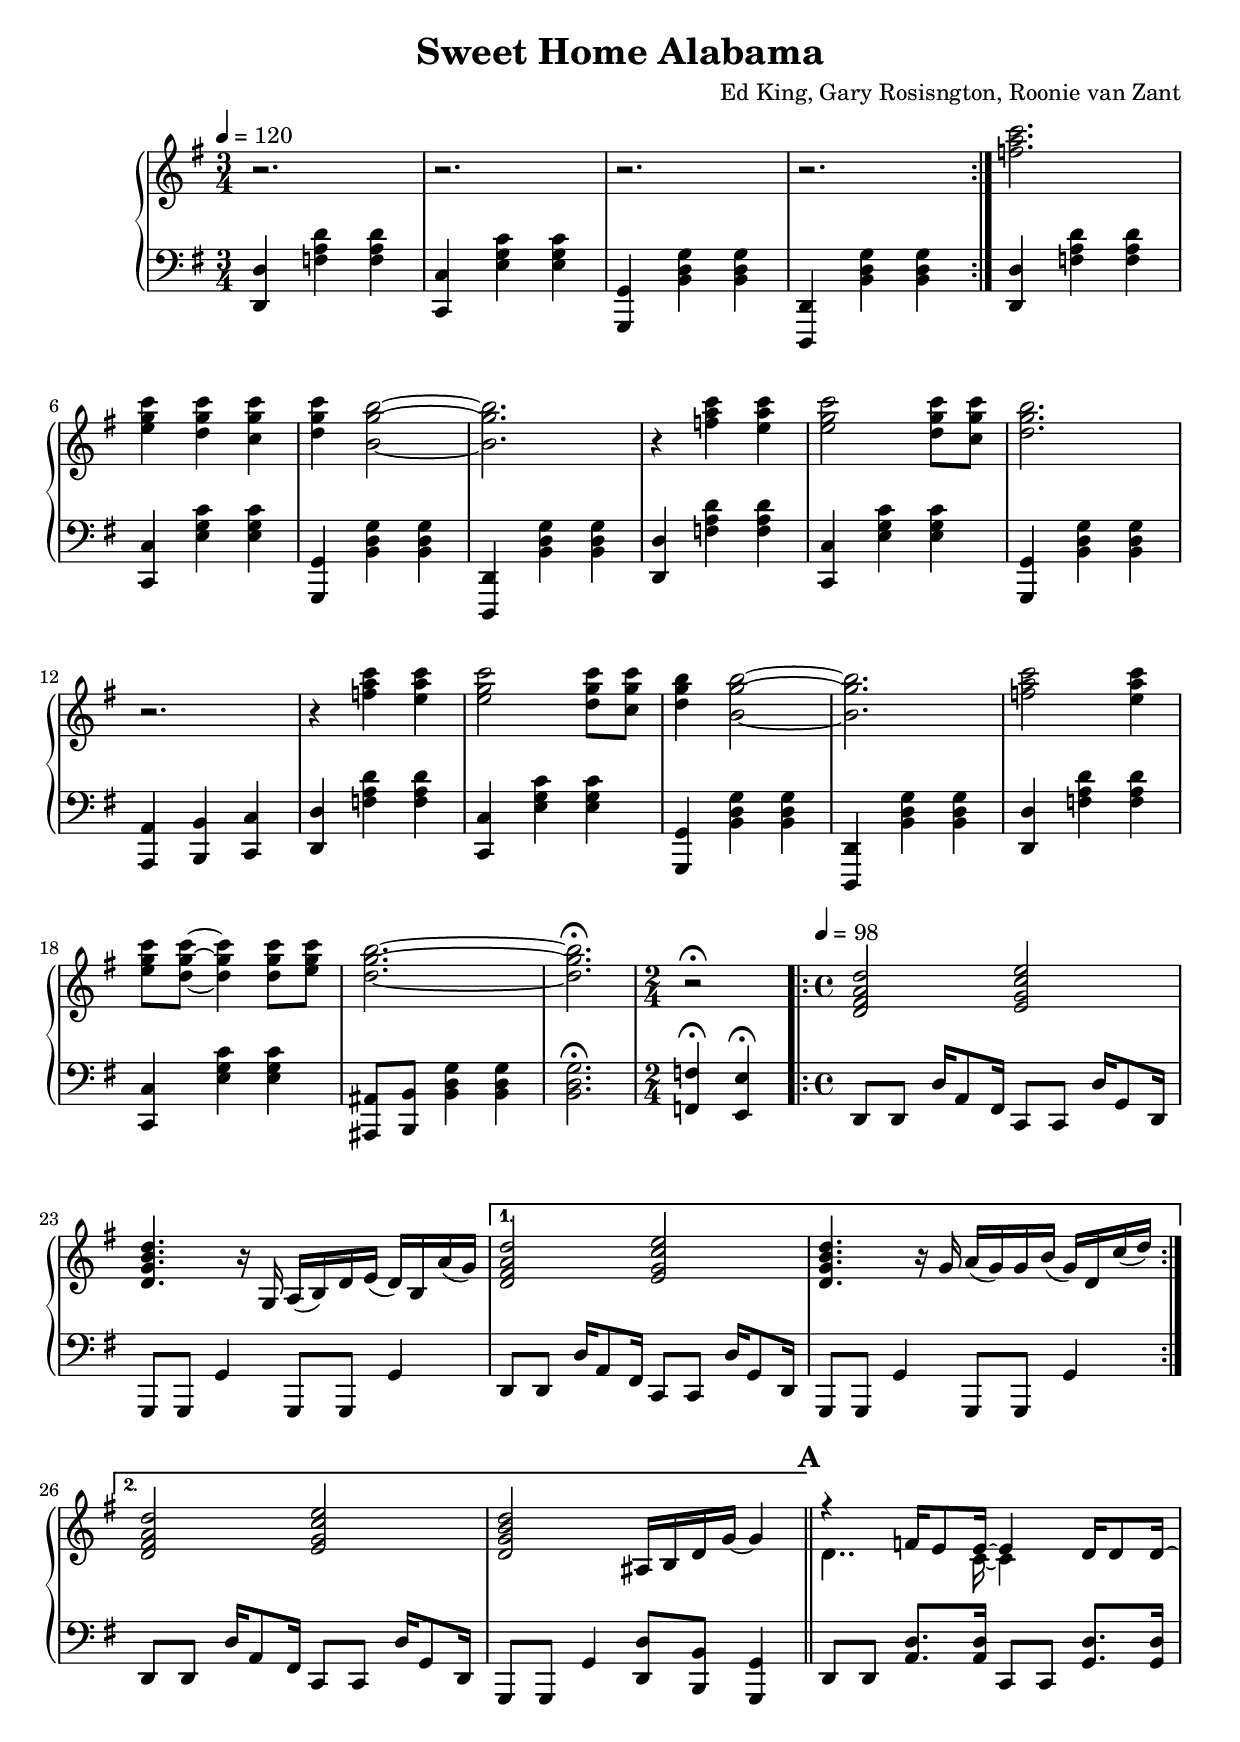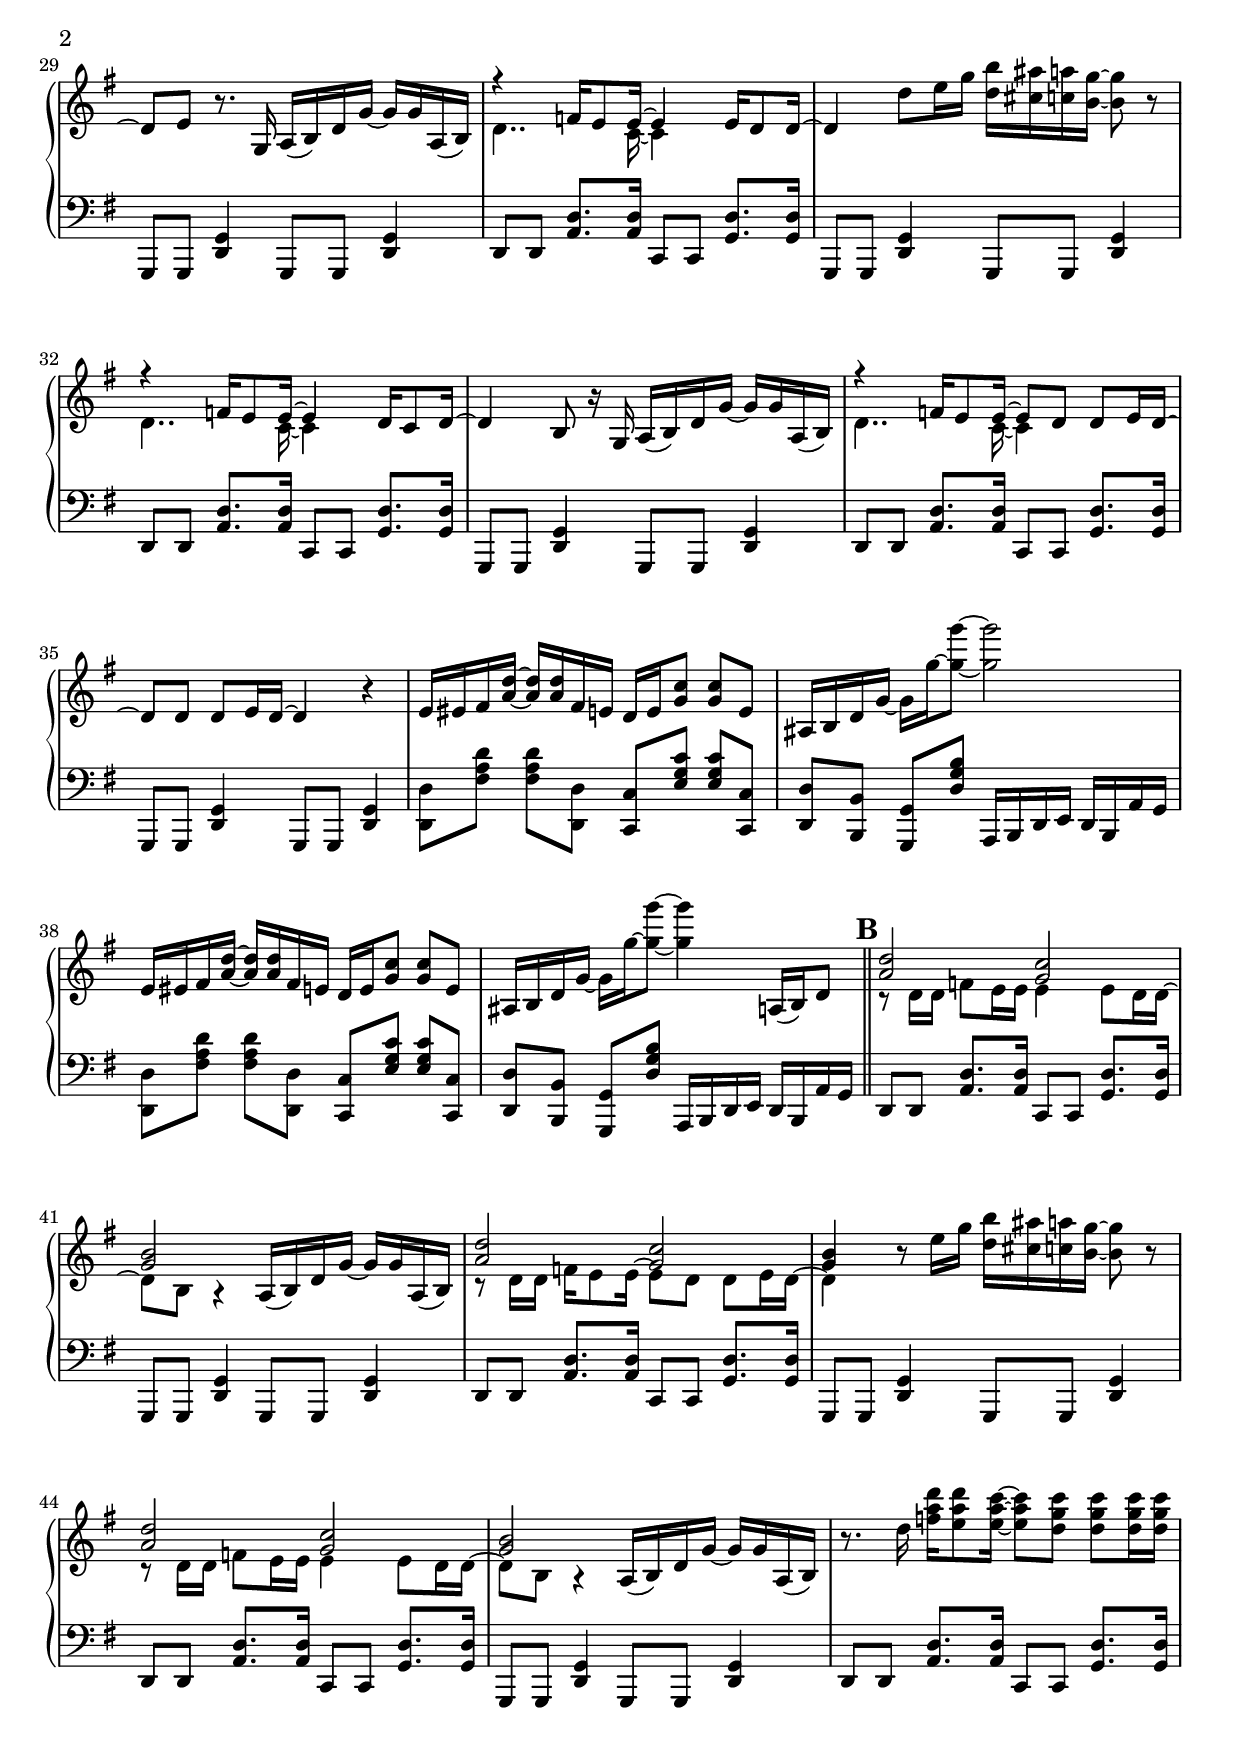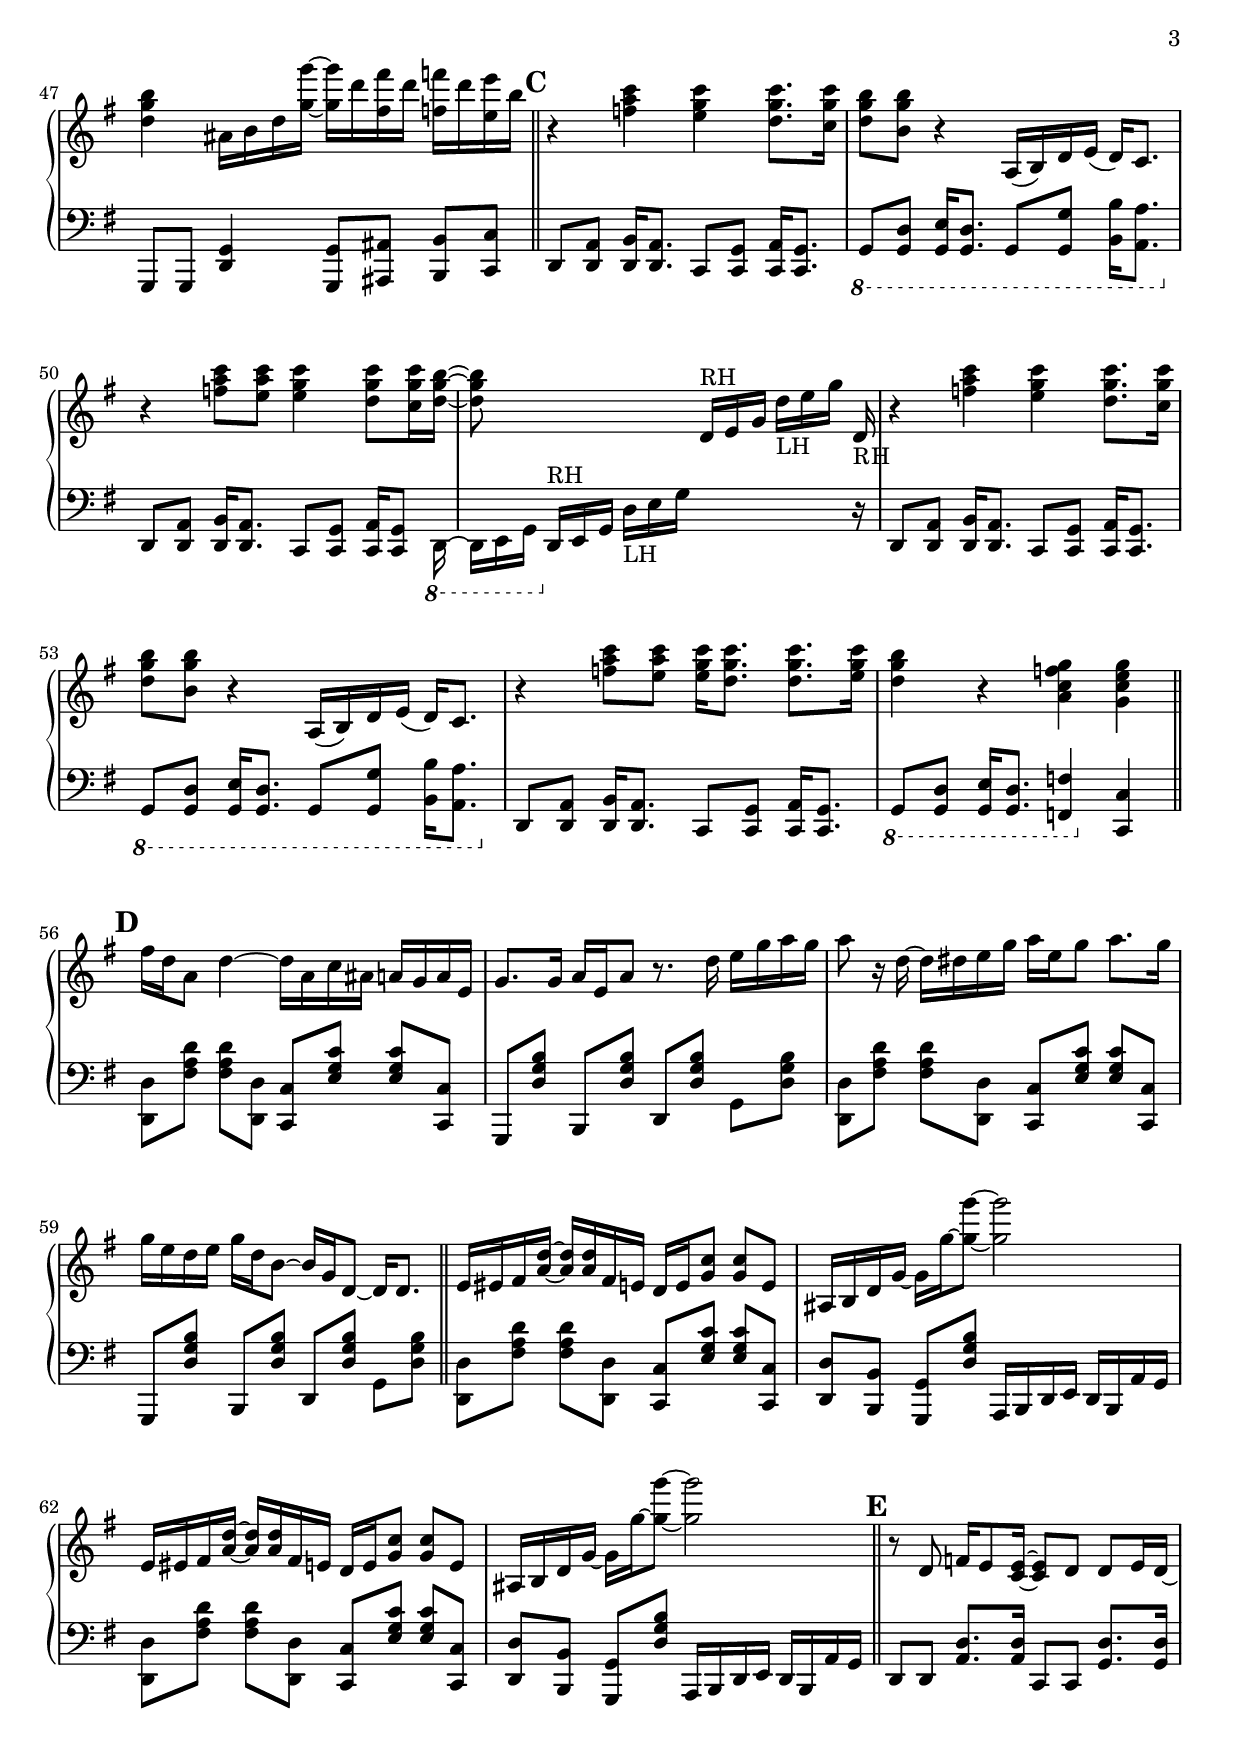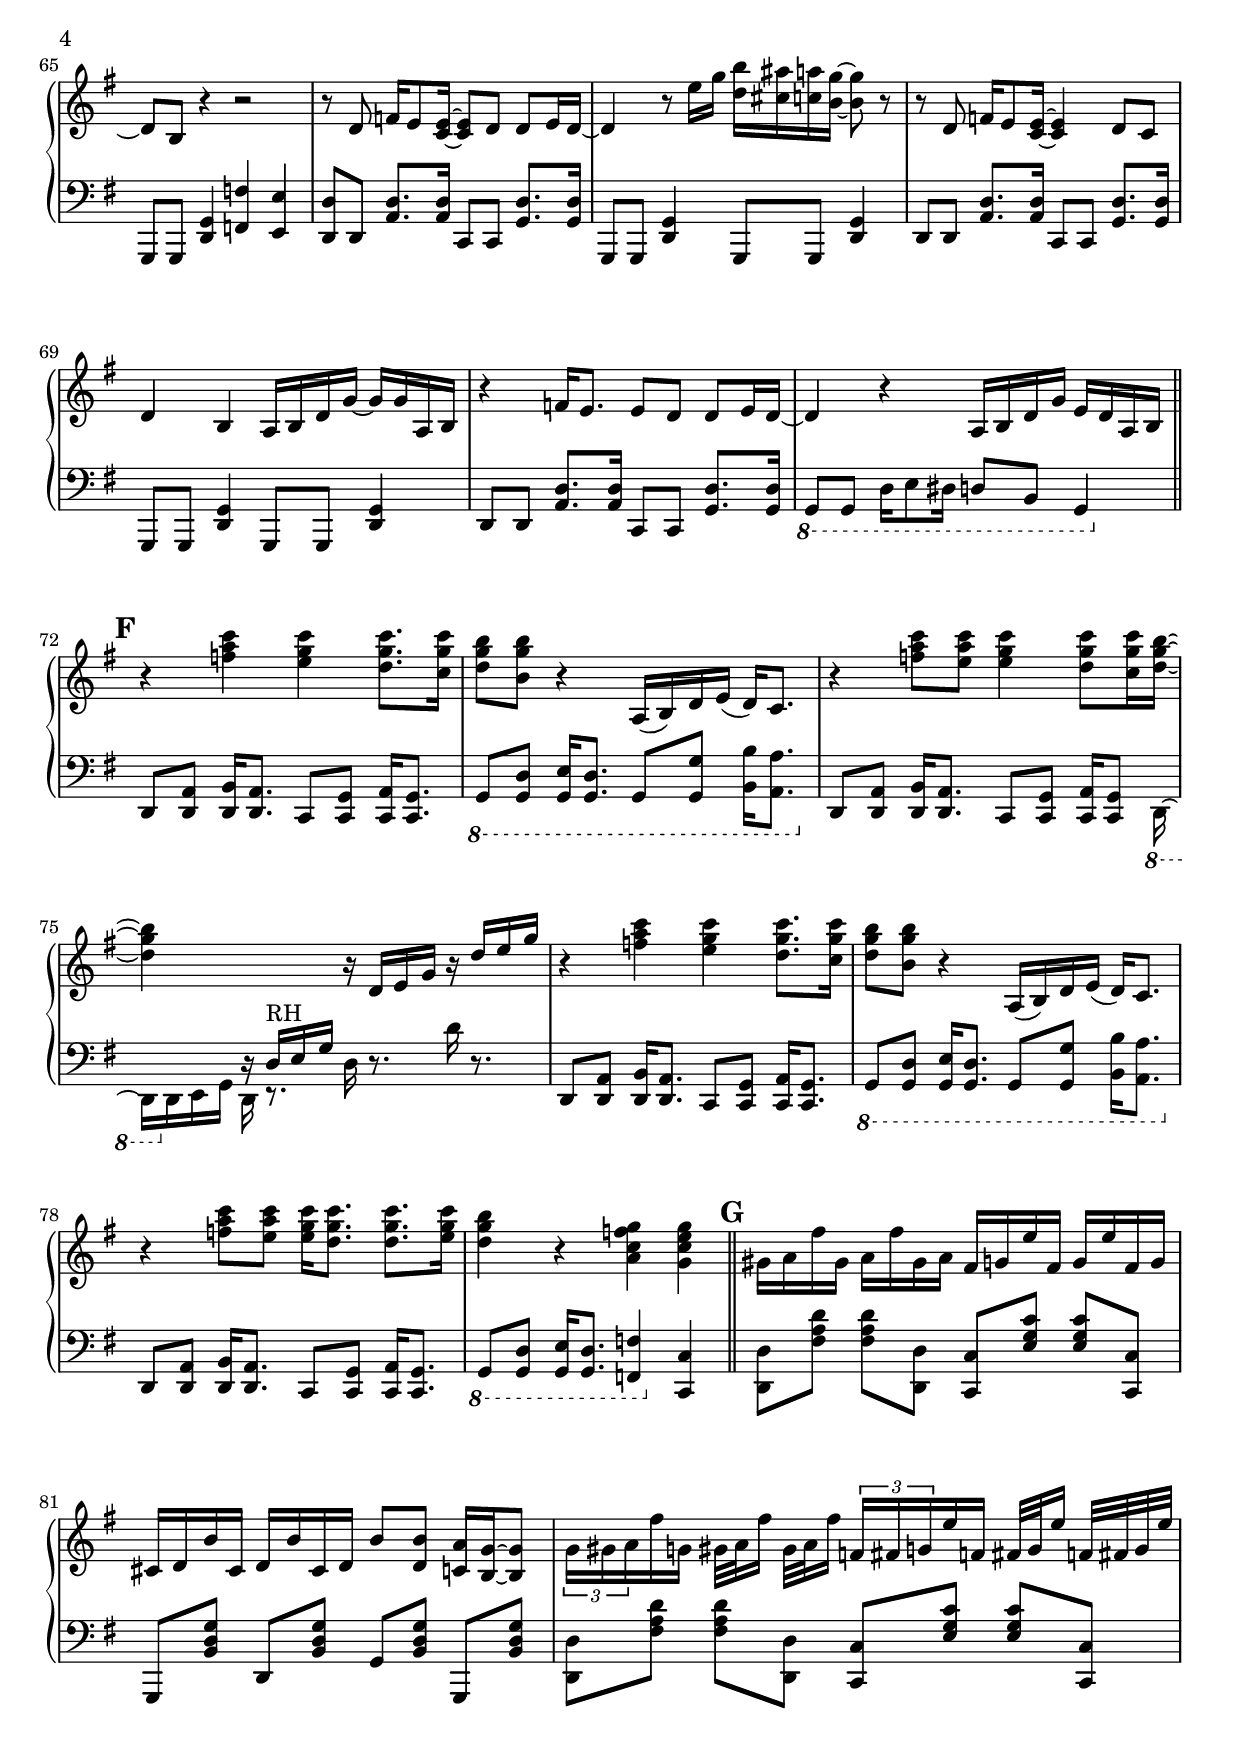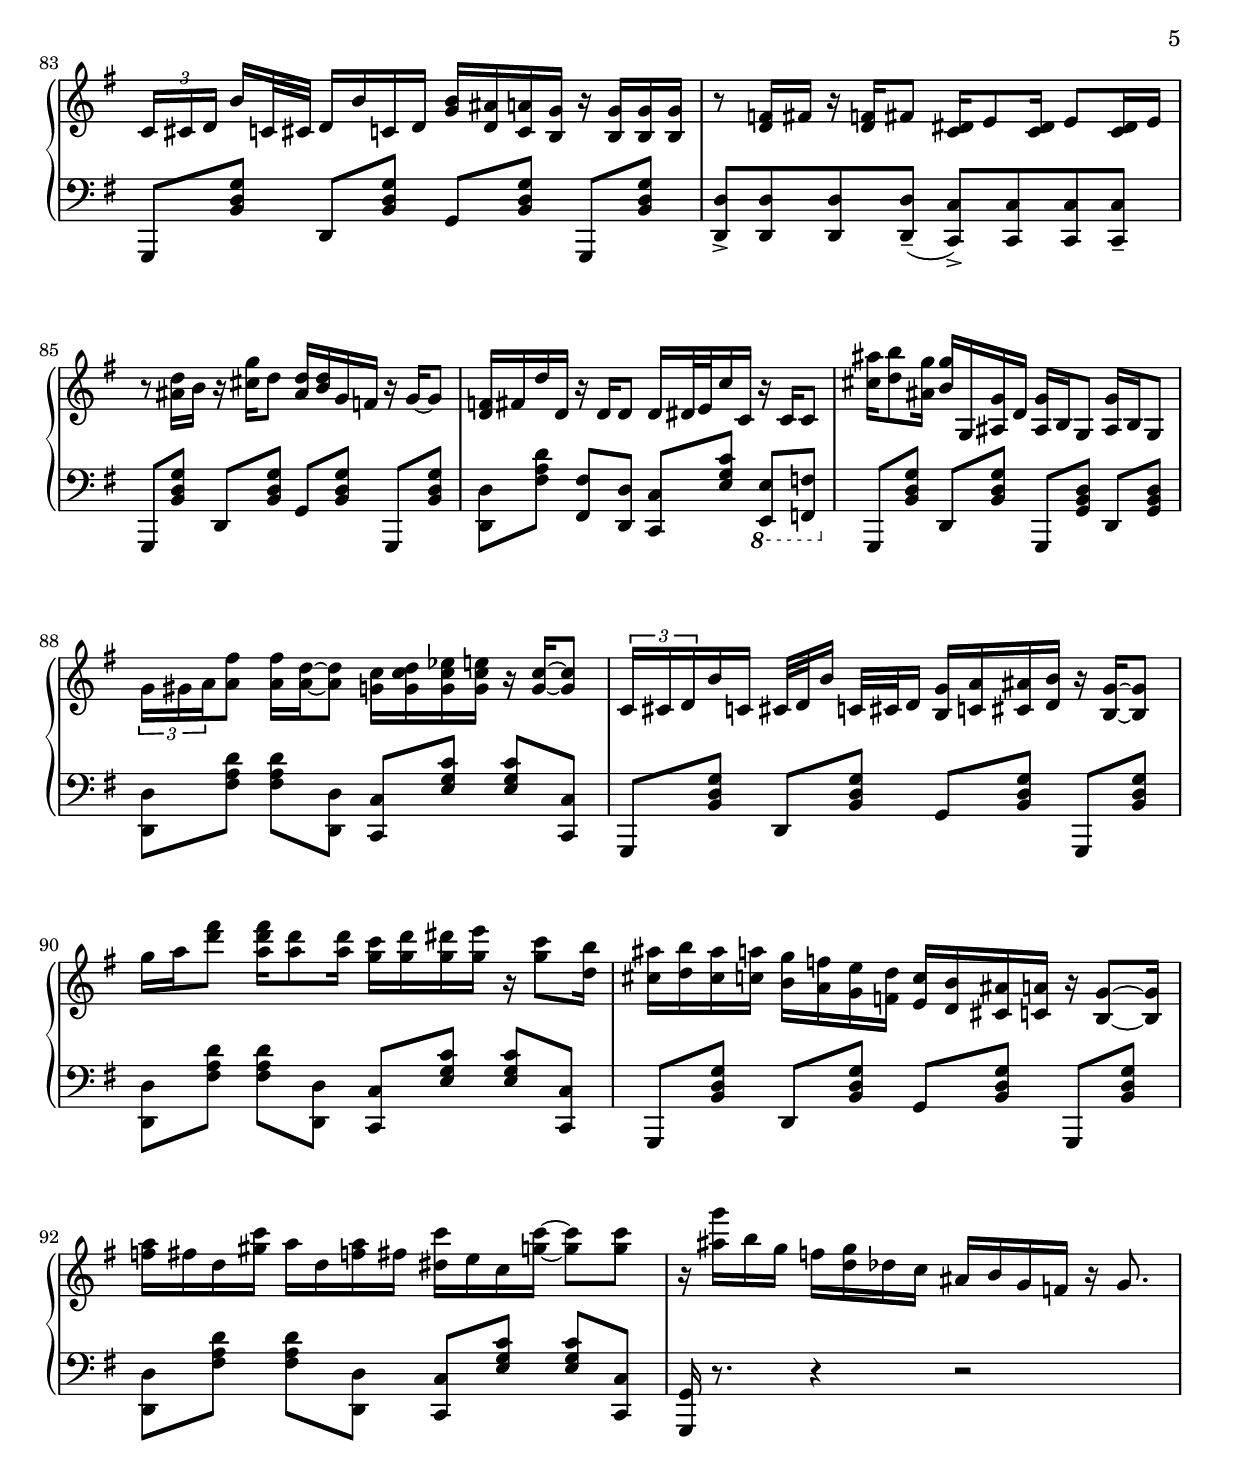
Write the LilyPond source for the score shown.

\version "2.18.2"

\header {
  title = "Sweet Home Alabama"
  composer = "Ed King, Gary Rosisngton, Roonie van Zant"
}

\score {
  \relative c'' {
    \new PianoStaff
    <<
  
      \new Staff = "up" {
	\clef treble
	\key g \major
	\tempo 4 = 120

				%Waltz intro RH
	\time 3/4
	\repeat volta 2 {r2. r2. r2. r2.}
	<f a c>2.
	<e g c>4 <d g c> <c g' c>
	<d g c> <b g' b>2~ <b g' b>2.
	r4 <f' a c>4 <e a c>
	<e g c>2 <d g c>8 <c g' c>
	<d g b>2. r2.
	r4 <f a c>4 <e a c>
	<e g c>2 <d g c>8 <c g' c>
	<d g b>4 <b g' b>2~ <b g' b>2.
	<f' a c>2 <e a c>4
	<e g c>8 <d g c>8~ <d g c>4 <d g c>8 <e g c>
	<d g b>2.~ <d g b>2.\fermata

	\time 2/4 r2\fermata
				%Intro riff
	\tempo 4 = 98
	\time 4/4
	\repeat volta 2 {
	  <d, fis a d>2 <e g c e> <d g b d>4. r16
	  g,16 a( b) d e( d) b a'( g)}
	\alternative {
	  {<d fis a d>2 <e g c e> <d g b d>4. r16
	    g16 a( g) g b( g) d c'( d)}
	  {<d, fis a d>2 <e g c e> <d g b d>
	    ais16 b d g~ g4}}
	
				%First verse RH
	\bar "||" \mark \default
	<<
	  {r4 f16 e8 e16~ e4 d16 d8 d16~ d8[ e]} % Big wheels keep on turnin'
	  \\
	  {\stemDown d4.. c16~ c4}
	>>
	r8. g16
	a16( b) d g~ g g a,( b) %guitar riff
	<<
	  {r4 f'16 e8 e16~ e4 e16 d8 d16~ d4} %Carry me home to see my kin
	  \\
	  {\stemDown d4.. c16~ c4}
	>>
	d'8 e16 g <d b'>16 <cis ais'> <c a'> <b g'>~ <b g'>8 r8
        <<
	  {r4 f16 e8 e16~ e4 d16 c8 d16~ d4 b8} %Singin' songs about the southland
	  \\
	  {\stemDown d4.. c16~ c4}
	>>
	r16 g16
	a16( b) d g~ g g a,( b) %guitar riff
	<<
				%Miss Alabamy once again
				%and I think it's a sin
	  {r4 f'16 e8 e16~ e8 d d e16 d~ d8 d d e16 d~ d4}
	  \\
	  {\stemDown d4.. c16~ c4}
	>>
	r4
	
				%Guitar riff RH
	e16 eis fis <a d>~ <a d> <a d> fis e
	d16 e <g c>8 <g c> e |
	ais,16 b d g~ g16 g'~ <g g'>8~ <g g'>2 |
	e,16 eis fis <a d>~ <a d> <a d> fis e
	d16 e <g c>8 <g c> e |
	ais,16 b d g~ g16 g'~ <g g'>8~ <g g'>4 a,,16( b) d8 |


	
		
				%Second Verse RH
	\bar "||" \mark \default
				%Well I heard Mr Young
				%sing about her
	\new Voice = "first"
	<< \stemUp
	   { <a' d>2 <g c> <g b> s2}
	\new Voice = "second"
	   { \stemDown
	     r8 d16 d f8 e16 e e4 e8 d16 d~ | d8 b r4
	     \stemNeutral
	     a16( b) d g~ g g a,( b) } | >>
				%Well I heard ole Neil put her down
	\new Voice = "first"
	<< \stemUp
	   { <a' d>2 <g c> <g b>4 s4 s2}
	   \new Voice = "second"
	   { \stemDown
	     r8 d16 d f16 e8 e16~ e8 d d e16 d~ | d4 r8
	     \stemNeutral
	     e'16 g
	     <d b'>16 <cis ais'> <c a'> <b g'>~ <b g'>8 r8}>> |

				%Well I hope Neil Young
				%will remember
	\new Voice = "first"
	<< \stemUp
	   { <a d>2 <g c> <g b> s2}
	\new Voice = "second"
	   { \stemDown
	     r8 d16 d f8 e16 e e4 e8 d16 d~ | d8 b r4
	     \stemNeutral
	     a16( b) d g~ g g a,( b) } | >>

				%Southern man don't need him around
				%anyhow
	r8. d'16 <f a d>16 <e a d>8 <e a c>16~ <e a c>8 <d g c>8
	<d g c> <d g c>16 <d g c> |
	<d g b>4 ais16 b d <g g'>~
	<g g'> d' <fis, fis'> d' <f, f'> d' <e, e'> b' 

	
				%Chorus 1
	\bar "||" \mark \default
	r4 <f a c>4 <e g c> <d g c>8. <c g' c>16 %Sweet Home Ala-
	<d g b>8 <b g' b> r4 a,16( b) d e( d) c8. %-bama
	r4 <f' a c>8 <e a c> <e g c>4 <d g c>8 <c g' c>16 <d g b>~ %Where the skies are so
	<d g b>8 %blue
	\change Staff = "down"
	\stemUp
	\skip 16 d,,,16^"RH" [ e g ] \skip 8.
	\change Staff = "up"
	d''16^"RH" [ e g ] \skip 8 \skip 16 d_"RH" |
	
	\stemNeutral
	r4 <f' a c>4 <e g c> <d g c>8. <c g' c>16 %Sweet Home Ala-
	<d g b>8 <b g' b> r4 a,16( b) d e( d) c8. %-bama
	r4 <f' a c>8 <e a c> <e g c>16 <d g c>8. <d g c> <e g c>16 %Lord .. to
	<d g b>4 r4 <a c f g>4 <g c e g> %you
	
				%Guitar solo
	\bar "||" \mark \default
	fis'16 d a8 d4~ d16 a c ais a g a e
	g8. g16 a e a8 r8. d16 e g a g
	a8 r16 d,~ d dis e g a e g8 a8. g16
	g e d e g d b8~ b16 g d8~ d16 d8.

				%Guitar riff RH
	\bar "||"
	e16 eis fis <a d>~ <a d> <a d> fis e
	d16 e <g c>8 <g c> e |
	ais,16 b d g~ g16 g'~ <g g'>8~ <g g'>2 |
	e,16 eis fis <a d>~ <a d> <a d> fis e
	d16 e <g c>8 <g c> e |
	ais,16 b d g~ g16 g'~ <g g'>8~ <g g'>2
	
				%Verse 3
	\bar "||" \mark \default
				%In B'ham they love the governor
	r8 d, f16 e8 <c e>16~ <c e>8 d d e16 d~ |
	d8 b r4 r2
				%Now we all did what we could do
	r8 d f16 e8 <c e>16~ <c e>8 d d e16 d~ |
	d4 r8 e'16 g <d b'>16 <cis ais'> <c a'> <b g'>~ <b g'>8 r8
				%Now Watergate does not bother me
	r8 d, f16 e8 <c e>16~ <c e>4 d8 c |
	d4 b a16 b d g~ g g a, b
				%Does your conscience bother you
	r4 f'16 e8. e8 d d e16 d~ d4 r4
	a16 b d g e d a b
					%Chorus 2
	\bar "||" \mark \default
	r4 <f'' a c>4 <e g c> <d g c>8. <c g' c>16 %Sweet Home Ala-
	<d g b>8 <b g' b> r4 a,16( b) d e( d) c8. %-bama
	r4 <f' a c>8 <e a c> <e g c>4 <d g c>8 <c g' c>16 <d g b>~ %Where the skies are so
	%blue
	<d g b>4
	\stemUp \change Staff = "down"
	r16 d,,^"RH" e g
	\change Staff = "up"
	r16 d' e g
	r16 d' e g
	\stemNeutral
	r4 <f a c>4 <e g c> <d g c>8. <c g' c>16 %Sweet Home Ala-
	<d g b>8 <b g' b> r4 a,16( b) d e( d) c8. %-bama
	r4 <f' a c>8 <e a c> <e g c>16 <d g c>8. <d g c> <e g c>16 %Lord .. to
	<d g b>4 r4 <a c f g>4 <g c e g> %you
	
				%Piano Solo
	\bar "||" \mark \default
	gis16 a fis' gis, a fis' gis, a
	fis g e' fis, g e' fis, g
	cis, d b' cis, d b' cis, d
	b'8 <d, b'> <c a'>16 <b g'>~ <b g'>8
	\tuplet 3/2 {g'16[ gis a} fis'16 g,] gis32[ a fis'16] gis,32 a fis'16
	\tuplet 3/2 {f,16[ fis g} e'16 f,] fis32[ g e'16] f,32 fis g e'
	\tuplet 3/2 {c,16[ cis d]} b'16[ c,32 cis] d16 b' c, d
	<g b>16 <d ais'> <c a'> <b g'> 16r <b g'>16 <b g'> <b g'>
	r8 <d f>16 fis16 r <d f>16 fis8 <c dis>16 e8 <c dis>16 e8 <c dis>16 e
	r8 <ais d>16 b r16 <cis g'> d8 <ais d>16 <b d> g f r g~ g8
	<d f>16 fis d' d, r16 d d8 d16 dis32 e c'16 c, r16 c c8
	<cis' ais'>16 <d b'>8 <ais g'>16 <b g'> g, <ais g'> d
	<ais g'> b g8 <ais g'>16 b g8
	\tuplet 3/2 {g'16 gis a} <a fis'>8 <a fis'>16 <a d>~ <a d>8
	<g c>16 <g c d> <g c es> <g c e> 16r <g c>~ <g c>8
	\tuplet 3/2 {c,16 cis d} b' c, cis32[ d b'16] c,32[ cis d16]
	<b g'>16 <c a'> <cis ais'> <d b'> r16 <b g'>16~ <b g'>8
	g''16 a <d fis>8 <a d fis>16 <a d>8 <a d>16
	<g c>16 <g d'> <g dis'> <g e'> r16 <g c>8 <d b'>16
	<cis ais'>16 <d b'> <cis ais'> <c a'> <b g'> <a f'> <g e'> <f d'>
	<e c'> <d b'> <cis ais'> <c a'> r16 <b g'>8~ <b g'>16
	<f'' a>16 fis d <gis c> a d, <f a> fis <dis c'> e c <g' c>~ <g c>8 <g c>
	r16 <ais g'> b g f <d g> des c ais b g f r16 g8.
      }

				%Left Hand
      
      \new Staff = "down" {
	\clef "bass"
	\key g \major

				%Waltz intro LH
	\time 3/4
	\repeat volta 2 {
	  <d,, d'>4 <f' a d> <f a d>
	  <c, c'> <e' g c> <e g c>
	  <g,, g'> <b' d g> <b d g>
	  <d,, d'> <b'' d g> <b d g>
	  }
	
	<d, d'>4 <f' a d> <f a d>
	<c, c'> <e' g c> <e g c>
	<g,, g'> <b' d g> <b d g>
	<d,, d'> <b'' d g> <b d g>

	<d, d'>4 <f' a d> <f a d>
	<c, c'> <e' g c> <e g c>
	<g,, g'> <b' d g> <b d g>
	<a, a'> <b b'> <c c'>
	
	<d d'>4 <f' a d> <f a d>
	<c, c'> <e' g c> <e g c>
	<g,, g'> <b' d g> <b d g>
	<d,, d'> <b'' d g> <b d g>

	<d, d'>4 <f' a d> <f a d>
	<c, c'> <e' g c> <e g c>
	<ais,, ais'>8 <b b'> <b' d g>4 <b d g>

	<b d g>2.\fermata
	
	\time 2/4  <f f'>4\fermata <e e'>\fermata

				%Intro riff
	\time 4/4
	\repeat unfold 2 {
	  d8 d d'16 a8 fis16 c8 c d'16 g,8 d16
	  g,8 g g'4 g,8 g g'4
	}
	d8 d d'16 a8 fis16 c8 c d'16 g,8 d16
	g,8 g g'4 <d d'>8 <b b'> <g g'>4

				%First Verse
	\repeat unfold 4 {
	  d'8 d <a' d>8. <a d>16 c,8 c <g' d'>8. <g d'>16
	  g,8 g <d' g>4 g,8 g <d' g>4
	}

				%Guitar riff LH
	\repeat unfold 2 {
	  <d d'>8 [ <fis' a d> ] <fis a d> [ <d, d'>8 ]
	  <c c'>8 [ <e' g c> ] <e g c> [ <c, c'> ] 
	  <d d'>8 [ <b b'> ] <g g'> [ <d'' g b> ]
	  a,16 b d e d b a' g
	}
				%Second Verse LH
	\repeat unfold 3 {
	  d8 d <a' d>8. <a d>16 c,8 c <g' d'>8. <g d'>16
	  g,8 g <d' g>4 g,8 g <d' g>4
	}
	d8 d <a' d>8. <a d>16 c,8 c <g' d'>8. <g d'>16
	g,8 g <d' g>4 <g, g'>8 [ <ais ais'> ] <b b'> [ <c c'> ]
	
				%Chorus 1
				%Sweet Home Alabama
	d8 <d a'> <d b'>16 <d a'>8.
	c8 <c g'> <c a'>16 <c g'>8. |
	\ottava #-1
	g8 <g d'> <g e'>16 <g d'>8.
	g8 <g g'> <b b'>16 <a a'>8. |
	\ottava #0
				%Where the skies are so blue
	d8 <d a'> <d b'>16 <d a'>8.
	c8 <c g'> <c a'>16 [ <c g'>8 ]
	\ottava #-1 \stemDown
	d,16~ | d e g
	\ottava #0
	\skip 8.
	d''16_"LH" [ e g ] \skip 16 \skip 8
	\change Staff = "up"
	d''16_"LH" [ e g ]
	\change Staff = "down" r16 |
	\stemNeutral
				%Sweet Home Alabama
	d,,,8 <d a'> <d b'>16 <d a'>8.
	c8 <c g'> <c a'>16 <c g'>8. |
	\ottava #-1
	g8 <g d'> <g e'>16 <g d'>8.
	g8 <g g'> <b b'>16 <a a'>8. |
	\ottava #0
				%Lord I'm coming home to you
	d8 <d a'> <d b'>16 <d a'>8.
	c8 <c g'> <c a'>16 <c g'>8. |
	\ottava #-1
	g8 <g d'> <g e'>16 <g d'>8.
	<f f'>4
	\ottava #0
	<c' c'>

				%Guitar Solo
	\repeat unfold 2 {
	  <d d'>8 [ <fis' a d> ] <fis a d> [ <d, d'> ]
	  <c c'> [ <e' g c> ] <e g c> [ <c, c'> ] |
	  g [ <d'' g b> ] b, [ <d' g b> ]
	  d, [ <d' g b> ] g, [ <d' g b> ] |
	  }

				%Guitar riff LH
	\repeat unfold 2 {
	  <d, d'>8 [ <fis' a d> ] <fis a d> [ <d, d'>8 ]
	  <c c'>8 [ <e' g c> ] <e g c> [ <c, c'> ] 
	  <d d'>8 [ <b b'> ] <g g'> [ <d'' g b> ]
	  a,16 b d e d b a' g }
	  
				%Verse 3 LH
	d8 d <a' d>8. <a d>16 c,8 c <g' d'>8. <g d'>16
	g,8 g <d' g>4 <f f'> <e e'>
	<d d'>8 d <a' d>8. <a d>16 c,8 c <g' d'>8. <g d'>16
	g,8 g <d' g>4 g,8 g <d' g>4
	d8 d <a' d>8. <a d>16 c,8 c <g' d'>8. <g d'>16
	g,8 g <d' g>4 g,8 g <d' g>4
	d8 d <a' d>8. <a d>16 c,8 c <g' d'>8. <g d'>16
	\ottava #-1
	g,8 g d'16 e8 dis16 d8 b g4
	\ottava #0
	
				%Chorus 2
				%Sweet Home Alabama
	d'8 <d a'> <d b'>16 <d a'>8.
	c8 <c g'> <c a'>16 <c g'>8. |
	\ottava #-1
	g8 <g d'> <g e'>16 <g d'>8.
	g8 <g g'> <b b'>16 <a a'>8. |
	\ottava #0
				%Where the skies are so blue
	d8 <d a'> <d b'>16 <d a'>8.
	c8 <c g'> <c a'>16 [ <c g'>8 ]
	\stemDown \ottava #-1
	d,16~ | d
	\ottava #0
	d'16 e g
	d16 r8.
	d'16 r8.
	d'16 r8. |
	\stemNeutral
				%Sweet Home Alabama
	d,,8 <d a'> <d b'>16 <d a'>8.
	c8 <c g'> <c a'>16 <c g'>8. |
	\ottava #-1
	g8 <g d'> <g e'>16 <g d'>8.
	g8 <g g'> <b b'>16 <a a'>8. |
	\ottava #0
				%Lord I'm coming home to you
	d8 <d a'> <d b'>16 <d a'>8.
	c8 <c g'> <c a'>16 <c g'>8. |
	\ottava #-1
	g8 <g d'> <g e'>16 <g d'>8.
	<f f'>4
	\ottava #0
	<c' c'>

				%Piano solo
	\repeat unfold 2 {
	  <d d'>8 [ <fis' a d> ] <fis a d> [ <d, d'> ]
	  <c c'> [ <e' g c> ] <e g c> [ <c, c'> ] |
	  g8 [ <b' d g> ] d, [ <b' d g> ] g [ <b d g> ] g, [ <b' d g> ]
	  }


	<d, d'>8\accent <d d'> <d d'> <d d'>\tenuto (
	<c c'>\accent ) <c c'> <c c'> <c c'>\tenuto
	g8 [ <b' d g> ] d, [ <b' d g> ] g [ <b d g> ] g, [ <b' d g> ]

	<d, d'>8 [ <fis' a d> ] <fis, fis'> [ <d d'> ]
	<c c'> [ <e' g c> ]
	\ottava #-1 <e,, e'> [ <f f'> ] \ottava #0
	g [ <b' d g> ] d, [ <b' d g>  ] g, [ <g' b d> ] d [ <g b d> ]
	
	\repeat unfold 2 {
	  <d d'>8 [ <fis' a d> ] <fis a d> [ <d, d'> ]
	  <c c'> [ <e' g c> ] <e g c> [ <c, c'> ] |
	  g8 [ <b' d g> ] d, [ <b' d g> ] g [ <b d g> ] g, [ <b' d g> ]
	  }
	
	<d, d'>8 [ <fis' a d> ] <fis a d> [ <d, d'> ]
	<c c'> [ <e' g c> ] <e g c> [ <c, c'> ]
	<g g'>16 r8. r4 r2
      }
    >>
  }
  
  %Generate MIDI output
  %\midi{ \tempo 4 = 98}

}
